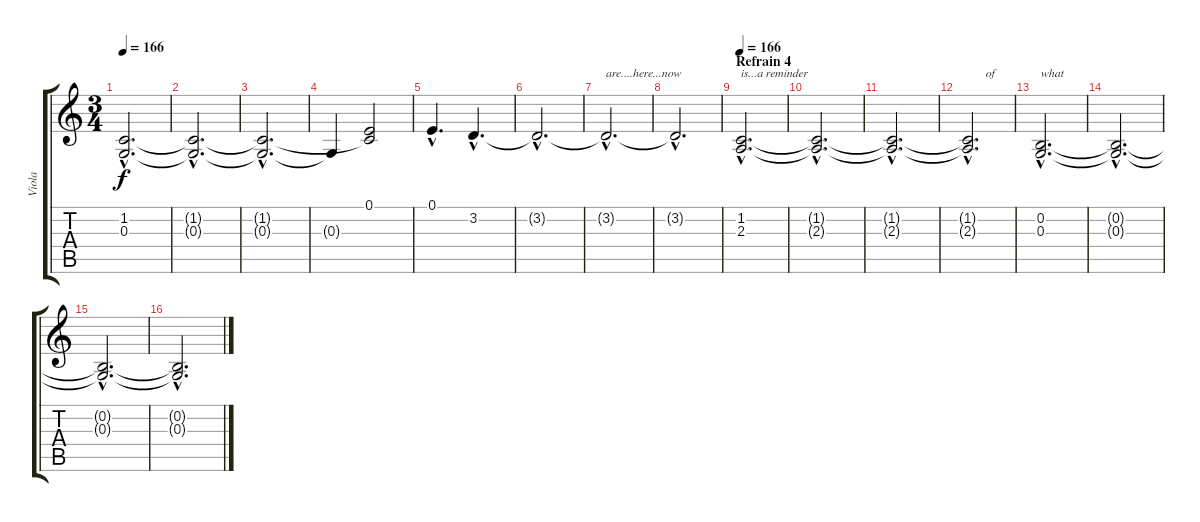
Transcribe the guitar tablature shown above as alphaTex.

\track ("Viola" "Viola") {instrument viola}
\staff {score tabs}
\tuning (E4 B3 G3 D3 A2 E2) {hide}
\ts (3 4)
\tempo 166
\clef g2
\ks c
(1.2{hac} 0.3{hac}).2{d dy f} |
(1.2{hac t} 0.3{hac t}).2{d} |
(1.2{hac t} 0.3{hac t}).2{d} |
0.3{t}.4 (0.1 1.2{t}).2 |
0.1{hac}.4{d} 3.2{hac}.4{d} |
3.2{hac t}.2{d} |
3.2{hac t}.2{d txt "are....here...now"} |
3.2{hac t}.2{d} |
\section ("" "Refrain 4")
\tempo 166
(1.2{hac} 2.3{hac}).2{d txt "is...a reminder"} |
(1.2{hac t} 2.3{hac t}).2{d} |
(1.2{hac t} 2.3{hac t}).2{d} |
(1.2{hac t} 2.3{hac t}).2{d txt "      of"} |
(0.2{hac} 0.3{hac}).2{d txt "what"} |
(0.2{hac t} 0.3{hac t}).2{d} |
(0.2{hac t} 0.3{hac t}).2{d} |
(0.2{hac t} 0.3{hac t}).2{d}
